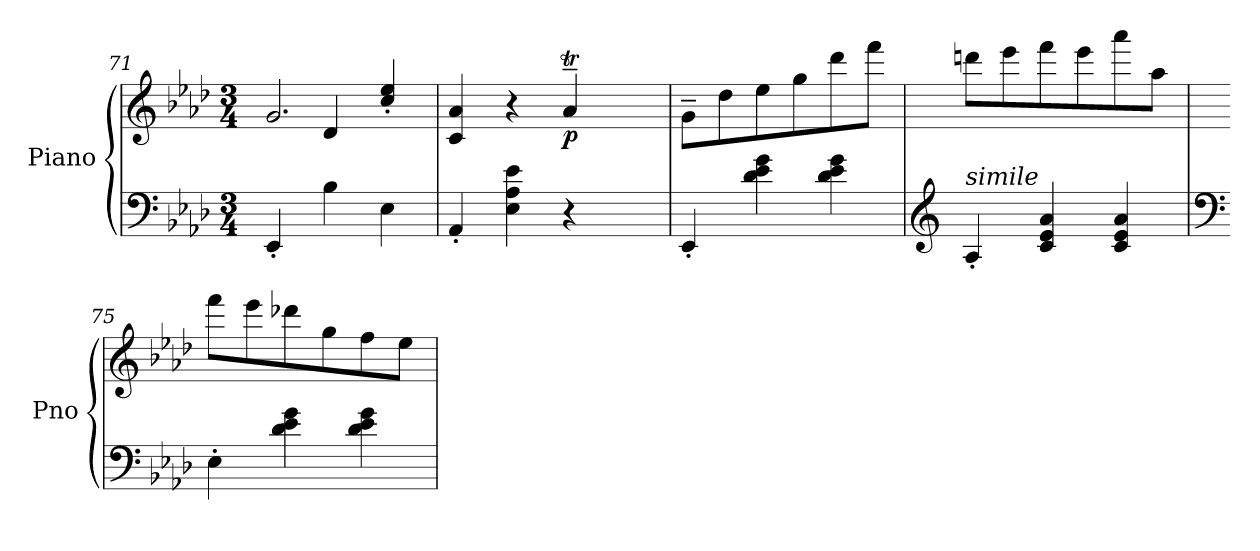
**kern	**kern	**dynam
*part1	*part1	*part1
*staff2	*staff1	*staff1/2
*I"Piano	*	*
*I'Pno	*	*
*clefF4	*clefG2	*
*k[b-e-a-d-]	*k[b-e-a-d-]	*
*M3/4	*M3/4	*
=71	=71	=71
*	*^	*
4EE-'/	2.g/	4g\yy	.
4B-\	.	4d-/	.
4E-\	.	4cc/' 4ee-/'	.
=72	=72	=72	=72
4AA-'/	4c/ 4a-/	2ryy	.
4E-\ 4A-\ 4e-\	4r	.	.
*	*	*Xtuplet	*
!	!	!	!LO:DY:b
4r	4a-T~/	20a-!yy	p
.	.	20b-!yy	.
.	.	20a-!yy	.
.	.	20b-!yy	.
.	.	20a-!yy	.
*	*v	*v	*
=73	=73	=73
4EE-'/	8g~\L	.
.	8dd-\	.
4d-\ 4e-\ 4g\	8ee-\	.
.	8gg\	.
4d-\ 4e-\ 4g\	8ddd-\	.
.	8fff\J	.
=74	=74	=74
*clefG2	*	*
!LO:TX:a:i:t=simile	!	!
4A-'/	8dddn\L	.
.	8eee-\	.
4c/ 4e-/ 4a-/	8fff\	.
.	8eee-\	.
4c/ 4e-/ 4a-/	8aaa-\	.
.	8aa-\J	.
=75	=75	=75
*clefF4	*	*
4E-'\	8fff\L	.
.	8eee-\	.
4d-\ 4e-\ 4g\	8ddd-X\	.
.	8gg\	.
4d-\ 4e-\ 4g\	8ff\	.
.	8ee-\J	.
=	=	=
*-	*-	*-
